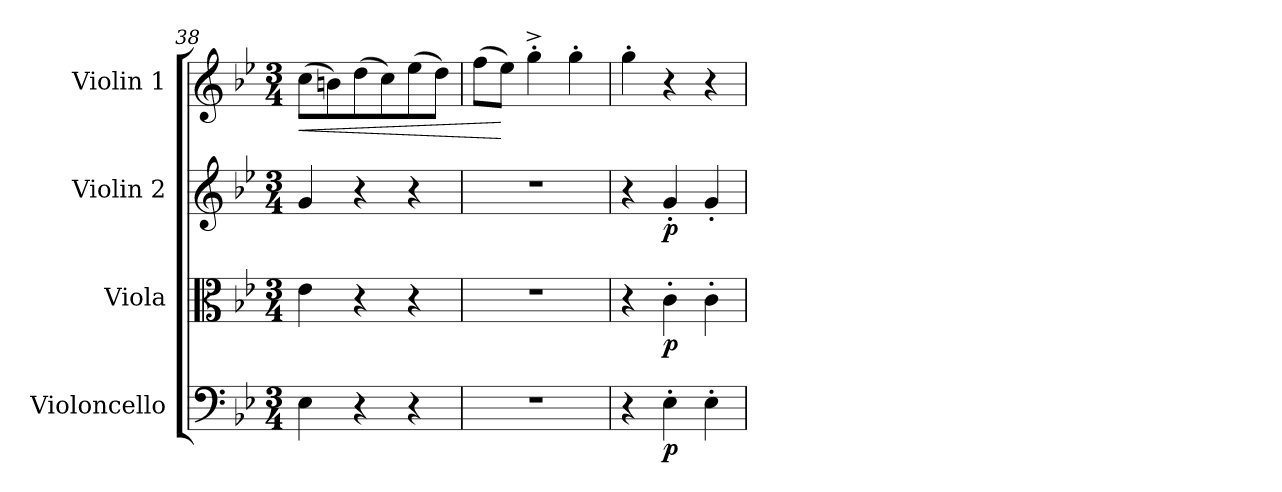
**kern	**dynam	**kern	**dynam	**kern	**dynam	**kern	**dynam
*part4	*part4	*part3	*part3	*part2	*part2	*part1	*part1
*staff4	*staff4	*staff3	*staff3	*staff2	*staff2	*staff1	*staff1
*I"Violoncello	*	*I"Viola	*	*I"Violin 2	*	*I"Violin 1	*
*I'Vc	*	*I'Vla	*	*I'Vln	*	*I'Vln	*
*clefF4	*	*clefC3	*	*clefG2	*	*clefG2	*
*k[b-e-]	*	*k[b-e-]	*	*k[b-e-]	*	*k[b-e-]	*
*M3/4	*	*M3/4	*	*M3/4	*	*M3/4	*
=38	=38	=38	=38	=38	=38	=38	=38
!	!	!	!	!	!	!	!LO:HP:b
4E-\	.	4e-\	.	4g/	.	(8cc\L	<
.	.	.	.	.	.	8bn\)	.
4r	.	4r	.	4r	.	(8dd\	.
.	.	.	.	.	.	8cc\)	.
4r	.	4r	.	4r	.	(8ee-\	.
.	.	.	.	.	.	8dd\J)	.
=39	=39	=39	=39	=39	=39	=39	=39
2.r	.	2.r	.	2.r	.	(8ff\L	.
.	.	.	.	.	.	8ee-\J)	[
.	.	.	.	.	.	4gg'^\	.
.	.	.	.	.	.	4gg'\	.
=40	=40	=40	=40	=40	=40	=40	=40
4r	.	4r	.	4r	.	4gg'\	.
!	!LO:DY:b	!	!LO:DY:b	!	!LO:DY:b	!	!
4E-'\	p	4c'\	p	4g'/	p	4r	.
4E-'\	.	4c'\	.	4g'/	.	4r	.
=	=	=	=	=	=	=	=
*-	*-	*-	*-	*-	*-	*-	*-
